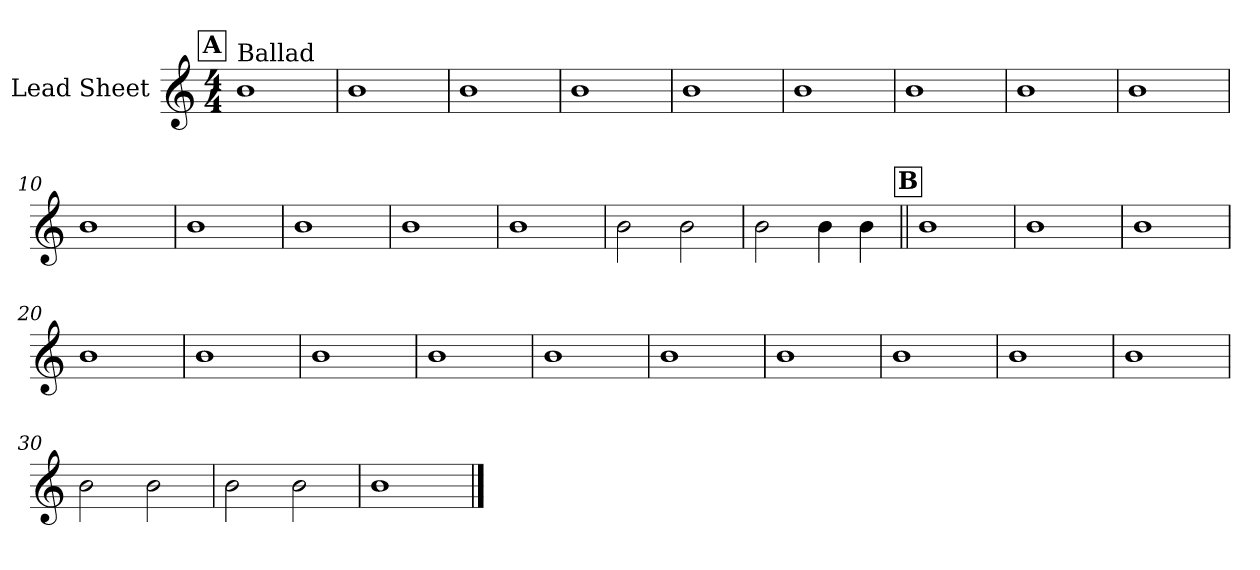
**kern
*part1
*staff1
*I"Lead Sheet
*clefG2
*k[]
*M4/4
!!LO:REH:place=s1:a:fs=14:t=A
=1
!LO:TX:a:t=Ballad
1b
=2
1b
=3
1b
=4
1b
!!LO:LB:g=z
=5
1b
=6
1b
=7
1b
=8
1b
!!LO:LB:g=z
=9
1b
=10
1b
=11
1b
=12
1b
!!LO:LB:g=z
=13
1b
=14
1b
=15
2b\
2b\
=16
2b\
4b\
4b\
!!LO:LB:g=z
!!LO:REH:place=s1:a:fs=14:t=B
=17||
1b
=18
1b
=19
1b
=20
1b
!!LO:LB:g=z
=21
1b
=22
1b
=23
1b
=24
1b
!!LO:LB:g=z
=25
1b
=26
1b
=27
1b
=28
1b
!!LO:LB:g=z
=29
1b
=30
2b\
2b\
=31
2b\
2b\
=32
1b
==
*-
